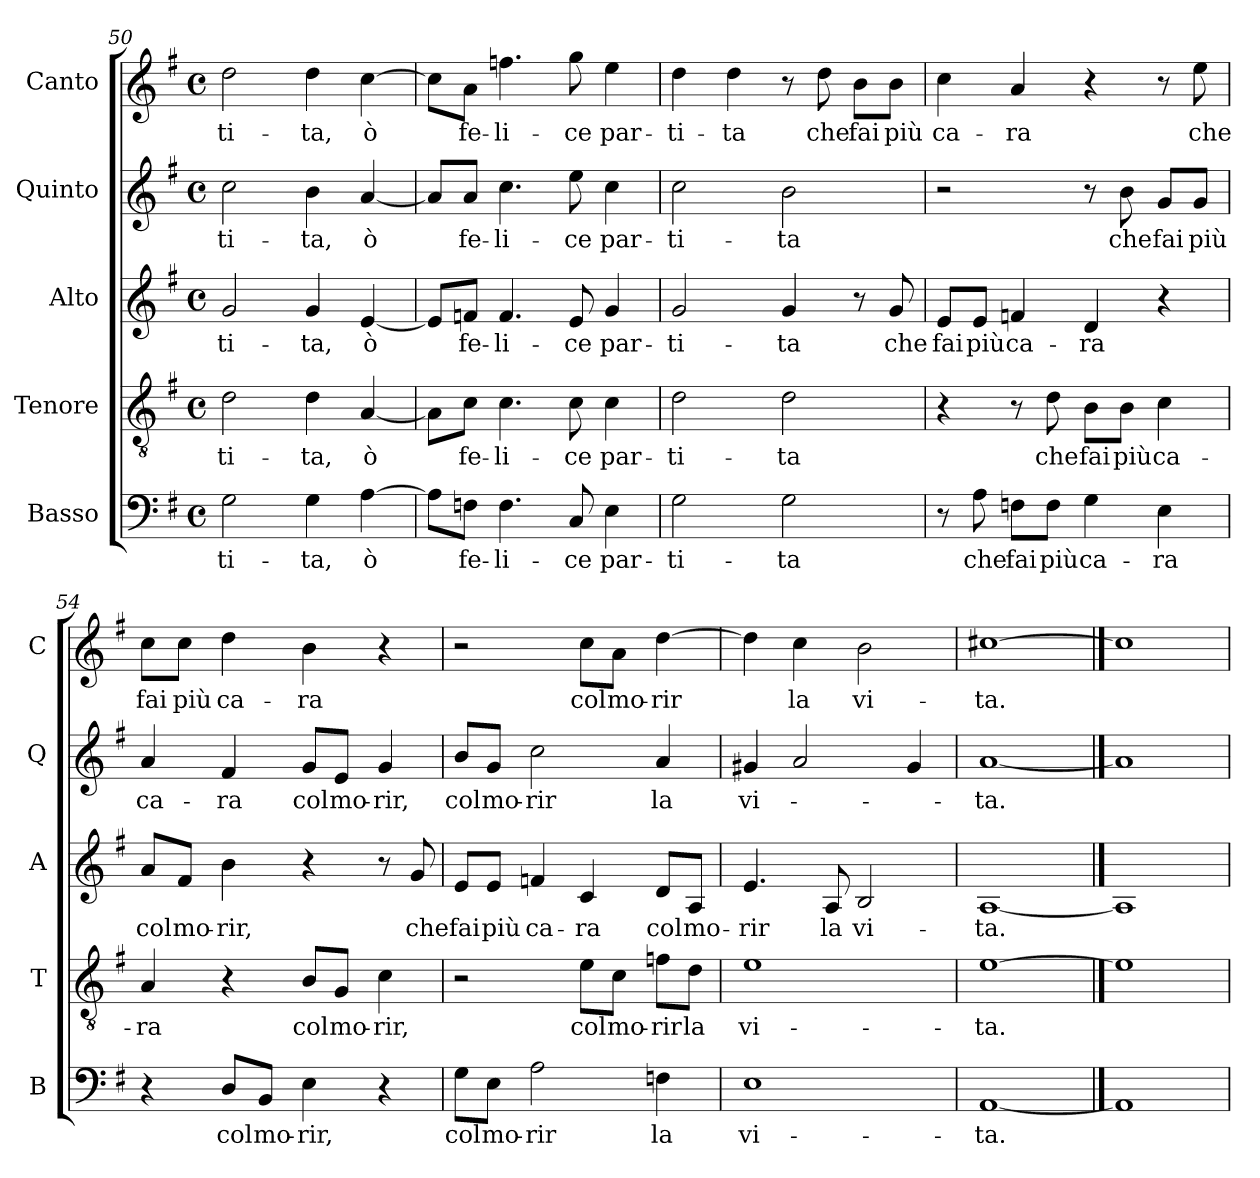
**kern	**text	**kern	**text	**kern	**text	**kern	**text	**kern	**text
*part5	*part5	*part4	*part4	*part3	*part3	*part2	*part2	*part1	*part1
*staff5	*staff5	*staff4	*staff4	*staff3	*staff3	*staff2	*staff2	*staff1	*staff1
*I"Basso	*	*I"Tenore	*	*I"Alto	*	*I"Quinto	*	*I"Canto	*
*I'B	*	*I'T	*	*I'A	*	*I'Q	*	*I'C	*
!!LO:PB:g=z
*clefF4	*	*clefGv2	*	*clefG2	*	*clefG2	*	*clefG2	*
*k[f#]	*	*k[f#]	*	*k[f#]	*	*k[f#]	*	*k[f#]	*
*G:	*	*G:	*	*G:	*	*G:	*	*G:	*
*M4/4	*	*M4/4	*	*M4/4	*	*M4/4	*	*M4/4	*
*met(c)	*	*met(c)	*	*met(c)	*	*met(c)	*	*met(c)	*
=50	=50	=50	=50	=50	=50	=50	=50	=50	=50
!	!LO:LY:b	!	!LO:LY:b	!	!LO:LY:b	!	!LO:LY:b	!	!LO:LY:b
2G\	-ti-	2d\	-ti-	2g/	-ti-	2cc\	-ti-	2dd\	-ti-
!	!LO:LY:b	!	!LO:LY:b	!	!LO:LY:b	!	!LO:LY:b	!	!LO:LY:b
4G\	-ta,	4d\	-ta,	4g/	-ta,	4b\	-ta,	4dd\	-ta,
!	!LO:LY:b	!	!LO:LY:b	!	!LO:LY:b	!	!LO:LY:b	!	!LO:LY:b
[4A\	ò	[4A/	ò	[4e/	ò	[4a/	ò	[4cc\	ò
=51	=51	=51	=51	=51	=51	=51	=51	=51	=51
8A\L]	.	8A\L]	.	8e/L]	.	8a/L]	.	8cc\L]	.
!	!LO:LY:b	!	!LO:LY:b	!	!LO:LY:b	!	!LO:LY:b	!	!LO:LY:b
8Fn\J	fe-	8c\J	fe-	8fn/J	fe-	8a/J	fe-	8a\J	fe-
!	!LO:LY:b	!	!LO:LY:b	!	!LO:LY:b	!	!LO:LY:b	!	!LO:LY:b
4.F\	-li-	4.c\	-li-	4.f/	-li-	4.cc\	-li-	4.ffn\	-li-
!	!LO:LY:b	!	!LO:LY:b	!	!LO:LY:b	!	!LO:LY:b	!	!LO:LY:b
8C/	-ce	8c\	-ce	8e/	-ce	8ee\	-ce	8gg\	-ce
!	!LO:LY:b	!	!LO:LY:b	!	!LO:LY:b	!	!LO:LY:b	!	!LO:LY:b
4E\	par-	4c\	par-	4g/	par-	4cc\	par-	4ee\	par-
=52	=52	=52	=52	=52	=52	=52	=52	=52	=52
!	!LO:LY:b	!	!LO:LY:b	!	!LO:LY:b	!	!LO:LY:b	!	!LO:LY:b
2G\	-ti-	2d\	-ti-	2g/	-ti-	2cc\	-ti-	4dd\	-ti-
!	!	!	!	!	!	!	!	!	!LO:LY:b
.	.	.	.	.	.	.	.	4dd\	-ta
!	!LO:LY:b	!	!LO:LY:b	!	!LO:LY:b	!	!LO:LY:b	!	!
2G\	-ta	2d\	-ta	4g/	-ta	2b\	-ta	8r	.
!	!	!	!	!	!	!	!	!	!LO:LY:b
.	.	.	.	.	.	.	.	8dd\	che
!	!	!	!	!	!	!	!	!	!LO:LY:b
.	.	.	.	8r	.	.	.	8b\L	fai
!	!	!	!	!	!LO:LY:b	!	!	!	!LO:LY:b
.	.	.	.	8g/	che	.	.	8b\J	più
=53	=53	=53	=53	=53	=53	=53	=53	=53	=53
!	!	!	!	!	!LO:LY:b	!	!	!	!LO:LY:b
8r	.	4r	.	8e/L	fai	2r	.	4cc\	ca-
!	!LO:LY:b	!	!	!	!LO:LY:b	!	!	!	!
8A\	che	.	.	8e/J	più	.	.	.	.
!	!LO:LY:b	!	!	!	!LO:LY:b	!	!	!	!LO:LY:b
8Fn\L	fai	8r	.	4fn/	ca-	.	.	4a/	-ra
!	!LO:LY:b	!	!LO:LY:b	!	!	!	!	!	!
8F\J	più	8d\	che	.	.	.	.	.	.
!	!LO:LY:b	!	!LO:LY:b	!	!LO:LY:b	!	!	!	!
4G\	ca-	8B\L	fai	4d/	-ra	8r	.	4r	.
!	!	!	!LO:LY:b	!	!	!	!LO:LY:b	!	!
.	.	8B\J	più	.	.	8b\	che	.	.
!	!LO:LY:b	!	!LO:LY:b	!	!	!	!LO:LY:b	!	!
4E\	-ra	4c\	ca-	4r	.	8g/L	fai	8r	.
!	!	!	!	!	!	!	!LO:LY:b	!	!LO:LY:b
.	.	.	.	.	.	8g/J	più	8ee\	che
!!LO:LB:g=z
=54	=54	=54	=54	=54	=54	=54	=54	=54	=54
!	!	!	!LO:LY:b	!	!LO:LY:b	!	!LO:LY:b	!	!LO:LY:b
4r	.	4A/	-ra	8a/L	col	4a/	ca-	8cc\L	fai
!	!	!	!	!	!LO:LY:b	!	!	!	!LO:LY:b
.	.	.	.	8f#/J	mo-	.	.	8cc\J	più
!	!LO:LY:b	!	!	!	!LO:LY:b	!	!LO:LY:b	!	!LO:LY:b
8D/L	col	4r	.	4b\	-rir,	4f#/	-ra	4dd\	ca-
!	!LO:LY:b	!	!	!	!	!	!	!	!
8BB/J	mo-	.	.	.	.	.	.	.	.
!	!LO:LY:b	!	!LO:LY:b	!	!	!	!LO:LY:b	!	!LO:LY:b
4E\	-rir,	8B/L	col	4r	.	8g/L	col	4b\	-ra
!	!	!	!LO:LY:b	!	!	!	!LO:LY:b	!	!
.	.	8G/J	mo-	.	.	8e/J	mo-	.	.
!	!	!	!LO:LY:b	!	!	!	!LO:LY:b	!	!
4r	.	4c\	-rir,	8r	.	4g/	-rir,	4r	.
!	!	!	!	!	!LO:LY:b	!	!	!	!
.	.	.	.	8g/	che	.	.	.	.
=55	=55	=55	=55	=55	=55	=55	=55	=55	=55
!	!LO:LY:b	!	!	!	!LO:LY:b	!	!LO:LY:b	!	!
8G\L	col	2r	.	8e/L	fai	8b/L	col	2r	.
!	!LO:LY:b	!	!	!	!LO:LY:b	!	!LO:LY:b	!	!
8E\J	mo-	.	.	8e/J	più	8g/J	mo-	.	.
!	!LO:LY:b	!	!	!	!LO:LY:b	!	!LO:LY:b	!	!
2A\	-rir	.	.	4fn/	ca-	2cc\	-rir	.	.
!	!	!	!LO:LY:b	!	!LO:LY:b	!	!	!	!LO:LY:b
.	.	8e\L	col	4c/	-ra	.	.	8cc\L	col
!	!	!	!LO:LY:b	!	!	!	!	!	!LO:LY:b
.	.	8c\J	mo-	.	.	.	.	8a\J	mo-
!	!LO:LY:b	!	!LO:LY:b	!	!LO:LY:b	!	!LO:LY:b	!	!LO:LY:b
4Fn\	la	8fn\L	-rir	8d/L	col	4a/	la	[4dd\	-rir
!	!	!	!LO:LY:b	!	!LO:LY:b	!	!	!	!
.	.	8d\J	la	8A/J	mo-	.	.	.	.
=56	=56	=56	=56	=56	=56	=56	=56	=56	=56
!	!LO:LY:b	!	!LO:LY:b	!	!LO:LY:b	!	!LO:LY:b	!	!
1E	vi-	1e	vi-	4.e/	-rir	4g#X/	vi-	4dd\]	.
!	!	!	!	!	!	!	!	!	!LO:LY:b
.	.	.	.	.	.	2a/	.	4cc\	la
!	!	!	!	!	!LO:LY:b	!	!	!	!
.	.	.	.	8A/	la	.	.	.	.
!	!	!	!	!	!LO:LY:b	!	!	!	!LO:LY:b
.	.	.	.	2B/	vi-	.	.	2b\	vi-
.	.	.	.	.	.	4g#/	.	.	.
=57	=57	=57	=57	=57	=57	=57	=57	=57	=57
!	!LO:LY:b	!	!LO:LY:b	!	!LO:LY:b	!	!LO:LY:b	!	!LO:LY:b
[1AA	-ta.	[1e	-ta.	[1A	-ta.	[1a	-ta.	[1cc#X	-ta.
==58	==58	==58	==58	==58	==58	==58	==58	==58	==58
1AA]	.	1e]	.	1A]	.	1a]	.	1cc#]	.
=	=	=	=	=	=	=	=	=	=
*-	*-	*-	*-	*-	*-	*-	*-	*-	*-
